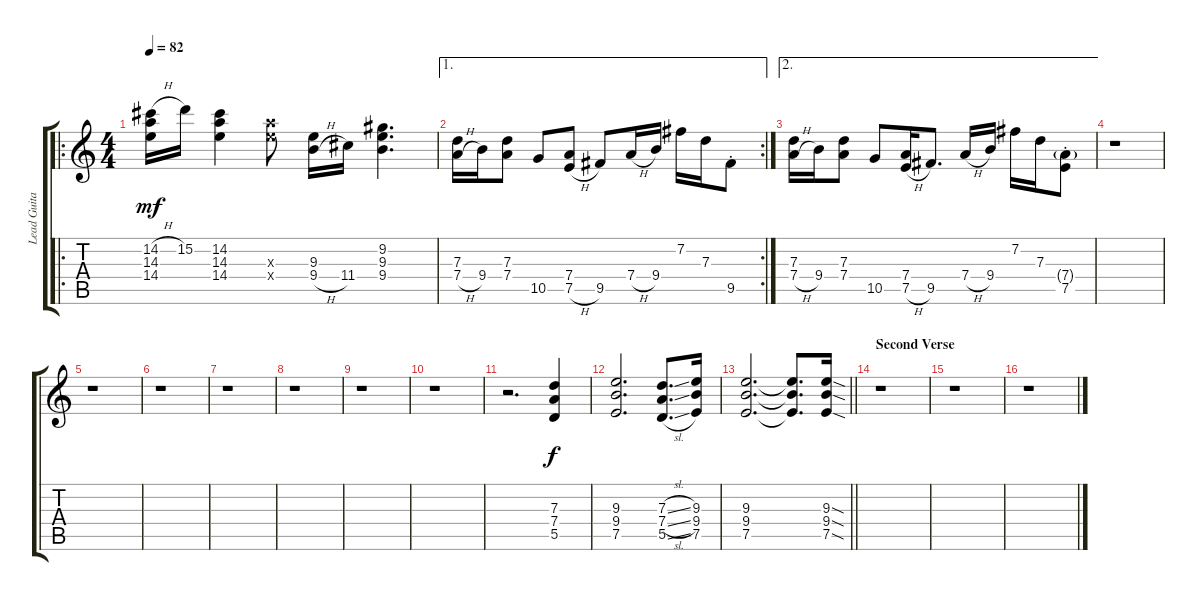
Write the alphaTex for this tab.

\track ("Lead Guitar" "Lead Guita") {instrument electricguitarclean}
\staff {score tabs}
\tuning (E4 B3 G3 D3 A2 E2) {hide}
\ro
\ts (4 4)
\tempo 82
\clef g2
\ks c
(14.2{h} 14.3 14.4).16{dy mf instrument electricguitarclean} 15.2.16 (14.2 14.3 14.4).4 (14.3{x} 14.4{x}).8 (9.3 9.4{h}).16 11.4.16 (9.2 9.3 9.4).4{d} |
\ae 1
\rc 2
(7.3 7.4{h}).16 9.4.16 (7.3 7.4).8 10.5.8 (7.4 7.5{h}).8 9.5.8 7.4{h}.16 9.4.16 7.2.16 7.3.16 9.5{st}.8 |
\ae 2
(7.3 7.4{h}).16 9.4.16 (7.3 7.4).8 10.5.8 (7.4 7.5{h}).16 9.5.8{d} 7.4{h}.16 9.4.16 7.2.16 7.3.16 (7.4{g st} 7.5{st}).8 |
r.1 |
r.1 |
r.1 |
r.1 |
r.1 |
r.1 |
r.1 |
r.2{d} (7.3 7.4 5.5).4{dy f} |
(9.3 9.4 7.5).2{d} (7.3{sl} 7.4{sl} 5.5{sl}).8{d} (9.3 9.4 7.5).16 |
\barLineRight lightlight
(9.3 9.4 7.5).2{d} (9.3{t} 9.4{t} 7.5{t}).8{d} (9.3{sod} 9.4{sod} 7.5{sod}).16 |
\section ("" "Second Verse")
r.1 |
r.1 |
r.1
